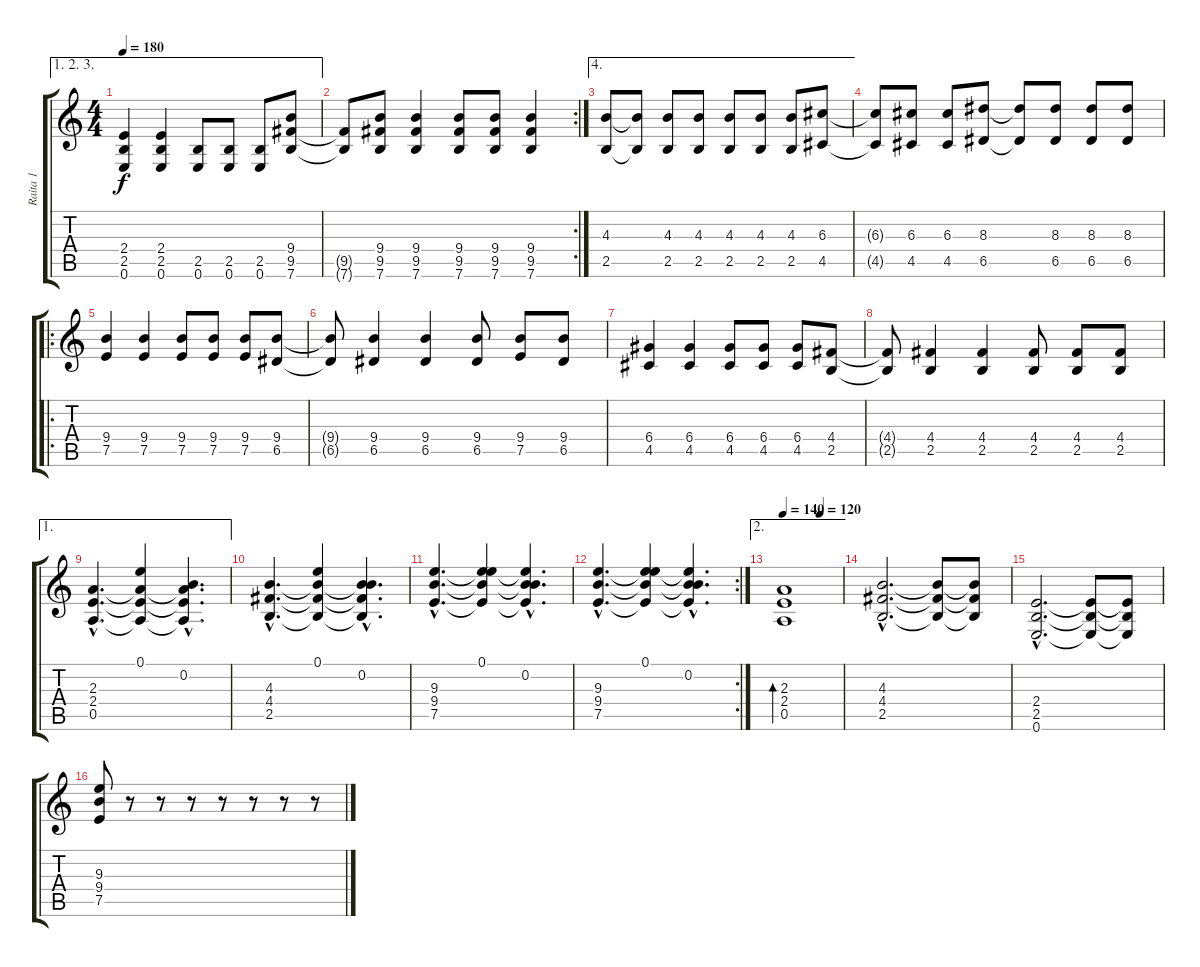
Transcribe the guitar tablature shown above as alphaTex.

\track ("Raita 1" "Raita 1") {instrument overdrivenguitar}
\staff {score tabs}
\tuning (E4 B3 G3 D3 A2 E2) {hide}
\ae (1 2 3)
\ts (4 4)
\tempo 180
\clef g2
\ks c
(2.4 2.5 0.6).4{dy f} (2.4 2.5 0.6).4 (2.5 0.6).8 (2.5 0.6).8 (2.5 0.6).8 (9.4 9.5 7.6).8 |
\rc 2
(9.5{t} 7.6{t}).8 (9.4 9.5 7.6).8 (9.4 9.5 7.6).4 (9.4 9.5 7.6).8 (9.4 9.5 7.6).8 (9.4 9.5 7.6).4 |
\ae 4
(4.3 2.5).8{instrument overdrivenguitar} (4.3{t} 2.5{t}).8 (4.3 2.5).8 (4.3 2.5).8 (4.3 2.5).8 (4.3 2.5).8 (4.3 2.5).8 (6.3 4.5).8 |
(6.3{t} 4.5{t}).8 (6.3 4.5).8 (6.3 4.5).8 (8.3 6.5).8 (8.3{t} 6.5{t}).8 (8.3 6.5).8 (8.3 6.5).8 (8.3 6.5).8 |
\ro
(9.4 7.5).4{instrument overdrivenguitar} (9.4 7.5).4 (9.4 7.5).8 (9.4 7.5).8 (9.4 7.5).8 (9.4 6.5).8 |
(9.4{t} 6.5{t}).8 (9.4 6.5).4 (9.4 6.5).4 (9.4 6.5).8 (9.4 7.5).8 (9.4 6.5).8 |
(6.4 4.5).4 (6.4 4.5).4 (6.4 4.5).8 (6.4 4.5).8 (6.4 4.5).8 (4.4 2.5).8 |
(4.4{t} 2.5{t}).8 (4.4 2.5).4 (4.4 2.5).4 (4.4 2.5).8 (4.4 2.5).8 (4.4 2.5).8 |
\ae 1
(2.3{hac} 2.4{hac} 0.5{hac}).4{d} (0.1 2.3{t} 2.4{t} 0.5{t}).4 (0.2{hac} 2.3{hac t} 2.4{hac t} 0.5{hac t}).4{d} |
(4.3{hac} 4.4{hac} 2.5{hac}).4{d} (0.1 4.3{t} 4.4{t} 2.5{t}).4 (0.2{hac} 4.3{hac t} 4.4{hac t} 2.5{hac t}).4{d} |
(9.3{hac} 9.4{hac} 7.5{hac}).4{d} (0.1 9.3{t} 9.4{t} 7.5{t}).4 (0.2{hac} 9.3{hac t} 9.4{hac t} 7.5{hac t}).4{d} |
\rc 2
(9.3{hac} 9.4{hac} 7.5{hac}).4{d} (0.1 9.3{t} 9.4{t} 7.5{t}).4 (0.2{hac} 9.3{hac t} 9.4{hac t} 7.5{hac t}).4{d} |
\ae 2
\tempo 140
\tempo (120 0.625)
(2.3 2.4 0.5).1{bd 240} |
(4.3{hac} 4.4{hac} 2.5).2{d} (4.3{t} 4.4{t} 2.5{t}).8 (4.3{t} 4.4{t} 2.5{t}).8 |
(2.4{hac} 2.5{hac} 0.6{hac}).2{d} (2.4{t} 2.5{t} 0.6{t}).8 (2.4{t} 2.5{t} 0.6{t}).8 |
(9.3 9.4 7.5).8 r.8 r.8 r.8 r.8 r.8 r.8 r.8
